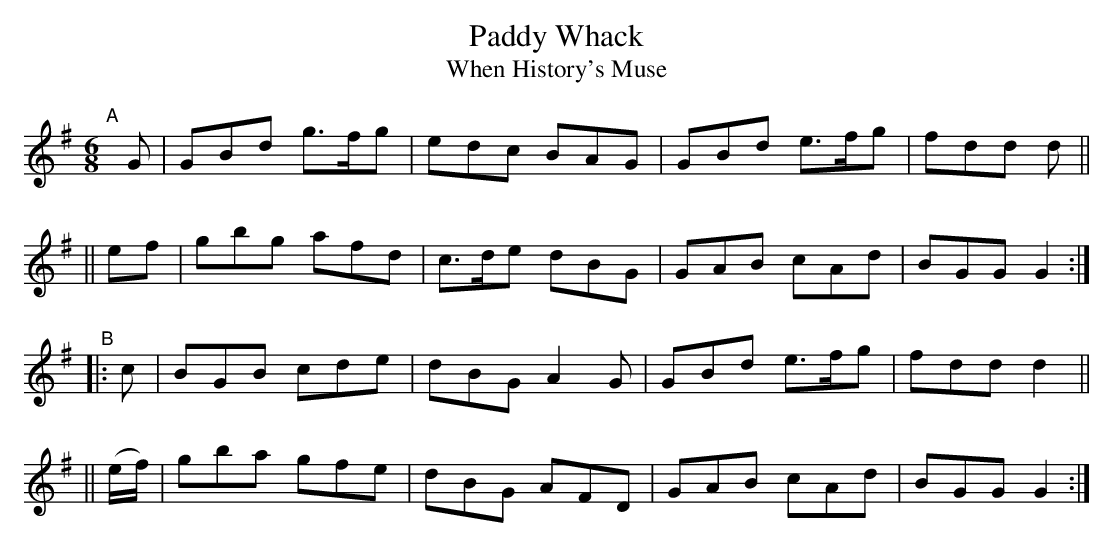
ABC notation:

X:1
T: Paddy Whack
T: When History's Muse
M: 6/8
K: G
"^A"\
[|] G | GBd g>fg | edc  BAG | GBd e>fg | fdd d ||
|| ef | gbg afd  | c>de dBG | GAB  cAd | BGG G2 :|
"^B"\
|:    c   | BGB cde | dBG A2G | GBd e>fg | fdd d2 ||
|| (e/f/) | gba gfe | dBG AFD | GAB cAd  | BGG G2 :|
